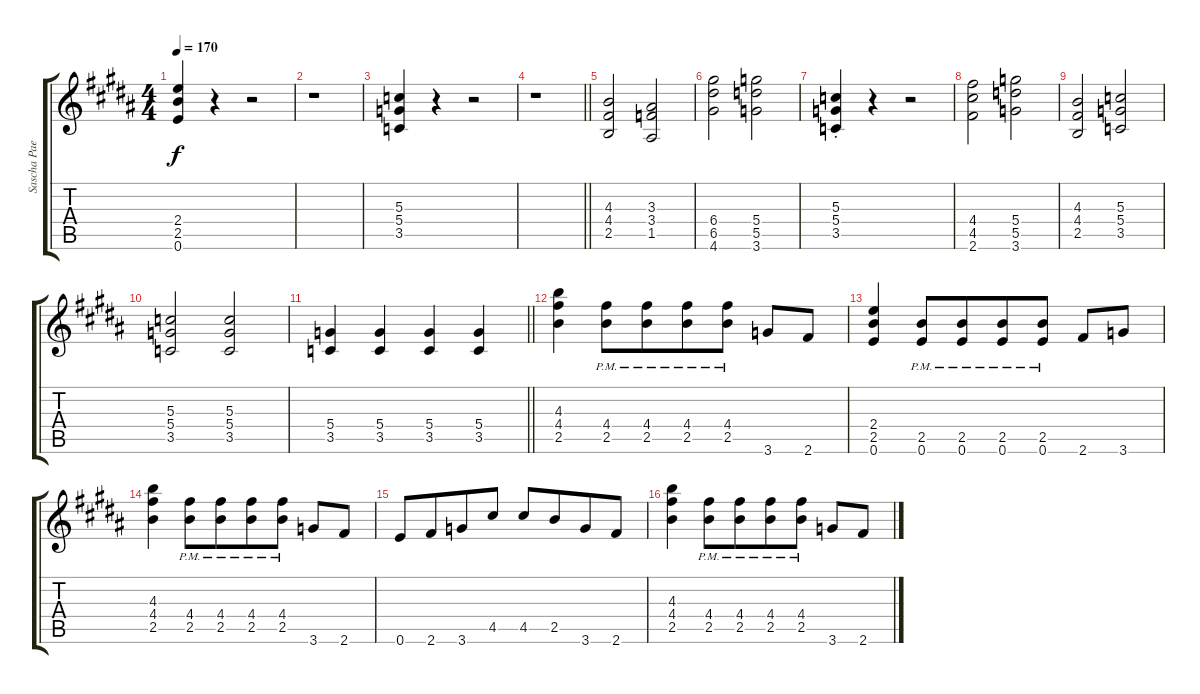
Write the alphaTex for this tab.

\track ("Sascha Paeth (Rhythm)" "Sascha Pae") {instrument distortionguitar}
\staff {score tabs}
\tuning (E4 B3 G3 D3 A2 E2) {hide}
\ts (4 4)
\section ("" "")
\tempo 170
\clef g2
\ks g#minor
(2.4 2.5 0.6).4{ot 8vb dy f} r.4{ot 8vb} r.2{ot 8vb} |
r.1{ot 8vb} |
(5.3 5.4 3.5).4 r.4 r.2 |
\barLineRight lightlight
r.1 |
\section ("" " ")
(4.3 4.4 2.5).2 (3.3 3.4 1.5).2 |
(6.4 6.5 4.6).2{ot 8vb} (5.4 5.5 3.6).2{ot 8vb} |
(5.3{st} 5.4{st} 3.5{st}).4 r.4 r.2 |
(4.4 4.5 2.6).2{ot 8vb} (5.4 5.5 3.6).2{ot 8vb} |
(4.3 4.4 2.5).2 (5.3 5.4 3.5).2 |
(5.3 5.4 3.5).2 (5.3 5.4 3.5).2 |
\barLineRight lightlight
(5.4 3.5).4 (5.4 3.5).4 (5.4 3.5).4 (5.4 3.5).4 |
\section ("" " ")
(4.3 4.4 2.5).4{ot 8vb} (4.4{pm} 2.5{pm}).8{ot 8vb} (4.4{pm} 2.5{pm}).8{ot 8vb beam merge} (4.4{pm} 2.5{pm}).8{ot 8vb} (4.4{pm} 2.5{pm}).8{ot 8vb} 3.6.8{ot 8vb} 2.6.8{ot 8vb} |
(2.4 2.5 0.6).4{ot 8vb} (2.5{pm} 0.6{pm}).8{ot 8vb} (2.5{pm} 0.6{pm}).8{ot 8vb beam merge} (2.5{pm} 0.6{pm}).8{ot 8vb} (2.5{pm} 0.6{pm}).8{ot 8vb} 2.6.8{ot 8vb} 3.6.8{ot 8vb} |
(4.3 4.4 2.5).4{ot 8vb} (4.4{pm} 2.5{pm}).8{ot 8vb} (4.4{pm} 2.5{pm}).8{ot 8vb beam merge} (4.4{pm} 2.5{pm}).8{ot 8vb} (4.4{pm} 2.5{pm}).8{ot 8vb} 3.6.8{ot 8vb} 2.6.8{ot 8vb} |
0.6.8{ot 8vb} 2.6.8{ot 8vb beam merge} 3.6.8{ot 8vb} 4.5.8{ot 8vb} 4.5.8{ot 8vb} 2.5.8{ot 8vb beam merge} 3.6.8{ot 8vb} 2.6.8{ot 8vb} |
(4.3 4.4 2.5).4{ot 8vb} (4.4{pm} 2.5{pm}).8{ot 8vb} (4.4{pm} 2.5{pm}).8{ot 8vb beam merge} (4.4{pm} 2.5{pm}).8{ot 8vb} (4.4{pm} 2.5{pm}).8{ot 8vb} 3.6.8{ot 8vb} 2.6.8{ot 8vb}
